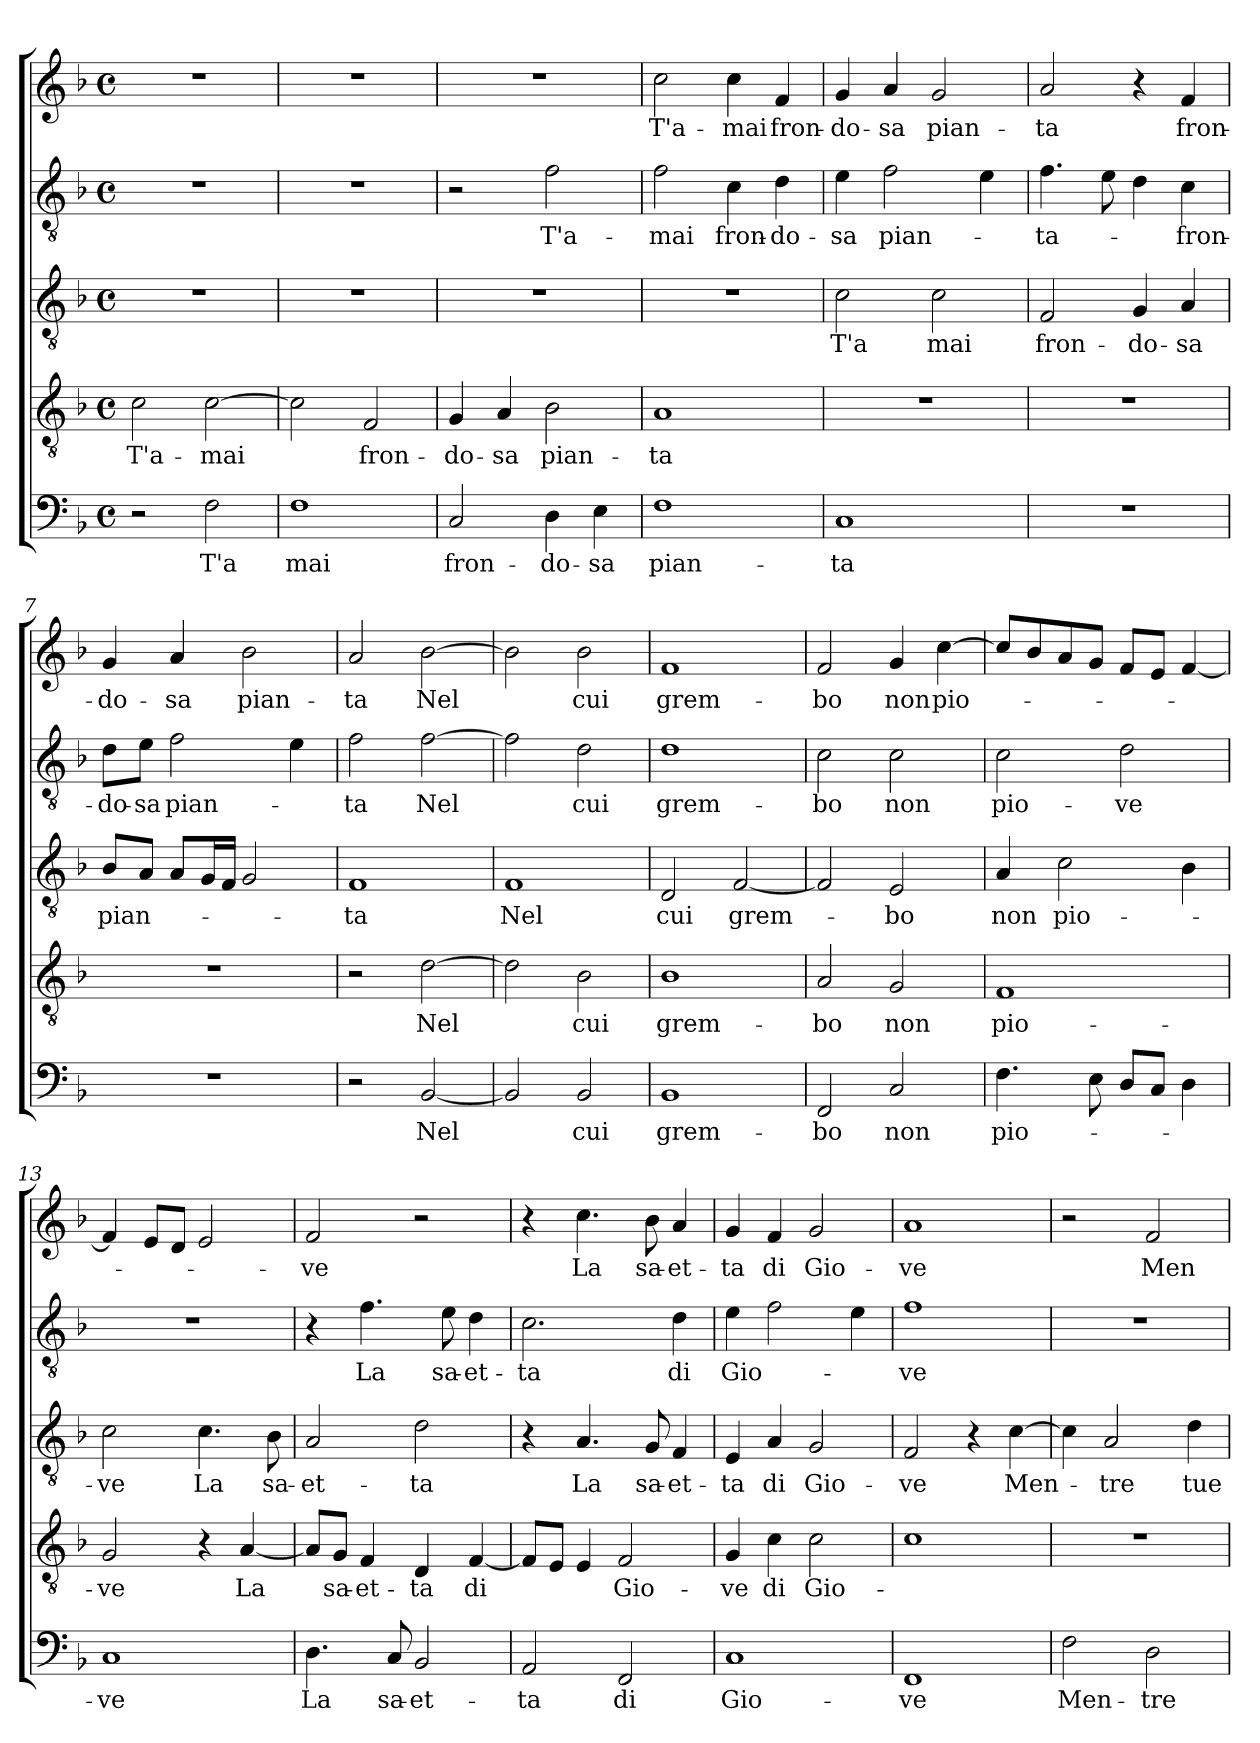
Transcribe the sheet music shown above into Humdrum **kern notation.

**kern	**text	**kern	**text	**kern	**text	**kern	**text	**kern	**text
*part5	*part5	*part4	*part4	*part3	*part3	*part2	*part2	*part1	*part1
*staff5	*staff5	*staff4	*staff4	*staff3	*staff3	*staff2	*staff2	*staff1	*staff1
*clefF4	*	*clefGv2	*	*clefGv2	*	*clefGv2	*	*clefG2	*
*k[b-]	*	*k[b-]	*	*k[b-]	*	*k[b-]	*	*k[b-]	*
*F:	*	*F:	*	*F:	*	*F:	*	*F:	*
*M4/4	*	*M4/4	*	*M4/4	*	*M4/4	*	*M4/4	*
*met(c)	*	*met(c)	*	*met(c)	*	*met(c)	*	*met(c)	*
=1	=1	=1	=1	=1	=1	=1	=1	=1	=1
2r	.	2c\	T'a-	1r	.	1r	.	1r	.
2F\	T'a	[2c\	-mai	.	.	.	.	.	.
=2	=2	=2	=2	=2	=2	=2	=2	=2	=2
1F	mai	2c\]	.	1r	.	1r	.	1r	.
.	.	2F/	fron-	.	.	.	.	.	.
=3	=3	=3	=3	=3	=3	=3	=3	=3	=3
2C/	fron-	4G/	-do-	1r	.	2r	.	1r	.
.	.	4A/	-sa	.	.	.	.	.	.
4D\	-do-	2B-\	pian-	.	.	2f\	T'a-	.	.
4E\	-sa	.	.	.	.	.	.	.	.
=4	=4	=4	=4	=4	=4	=4	=4	=4	=4
1F	pian-	1A	-ta	1r	.	2f\	-mai	2cc\	T'a-
.	.	.	.	.	.	4c\	fron-	4cc\	-mai
.	.	.	.	.	.	4d\	-do-	4f/	fron-
=5	=5	=5	=5	=5	=5	=5	=5	=5	=5
1C	-ta	1r	.	2c\	T'a	4e\	-sa	4g/	-do-
.	.	.	.	.	.	2f\	pian-	4a/	-sa
.	.	.	.	2c\	mai	.	.	2g/	pian-
.	.	.	.	.	.	4e\	.	.	.
!!LO:LB:g=z
=6	=6	=6	=6	=6	=6	=6	=6	=6	=6
1r	.	1r	.	2F/	fron-	4.f\	-ta-	2a/	-ta
.	.	.	.	.	.	8e\	.	.	.
.	.	.	.	4G/	-do-	4d\	.	4r	.
.	.	.	.	4A/	-sa	4c\	-fron-	4f/	fron-
=7	=7	=7	=7	=7	=7	=7	=7	=7	=7
1r	.	1r	.	8B-/L	pian-	8d\L	-do-	4g/	-do-
.	.	.	.	8A/J	.	8e\J	-sa	.	.
.	.	.	.	8A/L	.	2f\	pian-	4a/	-sa
.	.	.	.	16G/L	.	.	.	.	.
.	.	.	.	16F/JJ	.	.	.	.	.
.	.	.	.	2G/	.	.	.	2b-\	pian-
.	.	.	.	.	.	4e\	.	.	.
=8	=8	=8	=8	=8	=8	=8	=8	=8	=8
2r	.	2r	.	1F	-ta	2f\	-ta	2a/	-ta
[2BB-/	Nel	[2d\	Nel	.	.	[2f\	Nel	[2b-\	Nel
=9	=9	=9	=9	=9	=9	=9	=9	=9	=9
2BB-/]	.	2d\]	.	1F	Nel	2f\]	.	2b-\]	.
2BB-/	cui	2B-\	cui	.	.	2d\	cui	2b-\	cui
=10	=10	=10	=10	=10	=10	=10	=10	=10	=10
1BB-	grem-	1B-	grem-	2D/	cui	1d	grem-	1f	grem-
.	.	.	.	[2F/	grem-	.	.	.	.
!!LO:LB:g=z
=11	=11	=11	=11	=11	=11	=11	=11	=11	=11
2FF/	-bo	2A/	-bo	2F/]	.	2c\	-bo	2f/	-bo
2C/	non	2G/	non	2E/	-bo	2c\	non	4g/	non
.	.	.	.	.	.	.	.	[4cc\	pio-
=12	=12	=12	=12	=12	=12	=12	=12	=12	=12
4.F\	pio-	1F	pio-	4A/	non	2c\	pio-	8cc/L]	.
.	.	.	.	.	.	.	.	8b-/	.
.	.	.	.	2c\	pio-	.	.	8a/	.
8E\	.	.	.	.	.	.	.	8g/J	.
8D/L	.	.	.	.	.	2d\	-ve	8f/L	.
8C/J	.	.	.	.	.	.	.	8e/J	.
4D\	.	.	.	4B-\	.	.	.	[4f/	.
=13	=13	=13	=13	=13	=13	=13	=13	=13	=13
1C	-ve	2G/	-ve	2c\	-ve	1r	.	4f/]	.
.	.	.	.	.	.	.	.	8e/L	.
.	.	.	.	.	.	.	.	8d/J	.
.	.	4r	.	4.c\	La	.	.	2e/	.
.	.	[4A/	La	.	.	.	.	.	.
.	.	.	.	8B-\	sa-	.	.	.	.
=14	=14	=14	=14	=14	=14	=14	=14	=14	=14
4.D\	La	8A/L]	.	2A/	-et-	4r	.	2f/	-ve
.	.	8G/J	sa-	.	.	.	.	.	.
.	.	4F/	-et-	.	.	4.f\	La	.	.
8C/	sa-	.	.	.	.	.	.	.	.
2BB-/	-et-	4D/	-ta	2d\	-ta	.	.	2r	.
.	.	.	.	.	.	8e\	sa-	.	.
.	.	[4F/	di	.	.	4d\	-et-	.	.
=15	=15	=15	=15	=15	=15	=15	=15	=15	=15
2AA/	-ta	8F/L]	.	4r	.	2.c\	-ta	4r	.
.	.	8E/J	.	.	.	.	.	.	.
.	.	4E/	.	4.A/	La	.	.	4.cc\	La
2FF/	di	2F/	Gio-	.	.	.	.	.	.
.	.	.	.	8G/	sa-	.	.	8b-\	sa-
.	.	.	.	4F/	-et-	4d\	di	4a/	-et-
!!LO:PB:g=z
=16	=16	=16	=16	=16	=16	=16	=16	=16	=16
1C	Gio-	4G/	-ve	4E/	-ta	4e\	Gio-	4g/	-ta
.	.	4c\	di	4A/	di	2f\	.	4f/	di
.	.	2c\	Gio-	2G/	Gio-	.	.	2g/	Gio-
.	.	.	.	.	.	4e\	.	.	.
=17	=17	=17	=17	=17	=17	=17	=17	=17	=17
1FF	-ve	1c	.	2F/	-ve	1f	-ve	1a	-ve
.	.	.	.	4r	.	.	.	.	.
.	.	.	.	[4c\	Men-	.	.	.	.
=18	=18	=18	=18	=18	=18	=18	=18	=18	=18
2F\	Men-	1r	.	4c\]	.	1r	.	2r	.
.	.	.	.	2A/	-tre	.	.	.	.
2D\	-tre	.	.	.	.	.	.	2f/	Men-
.	.	.	.	4d\	tue	.	.	.	.
=	=	=	=	=	=	=	=	=	=
*-	*-	*-	*-	*-	*-	*-	*-	*-	*-
